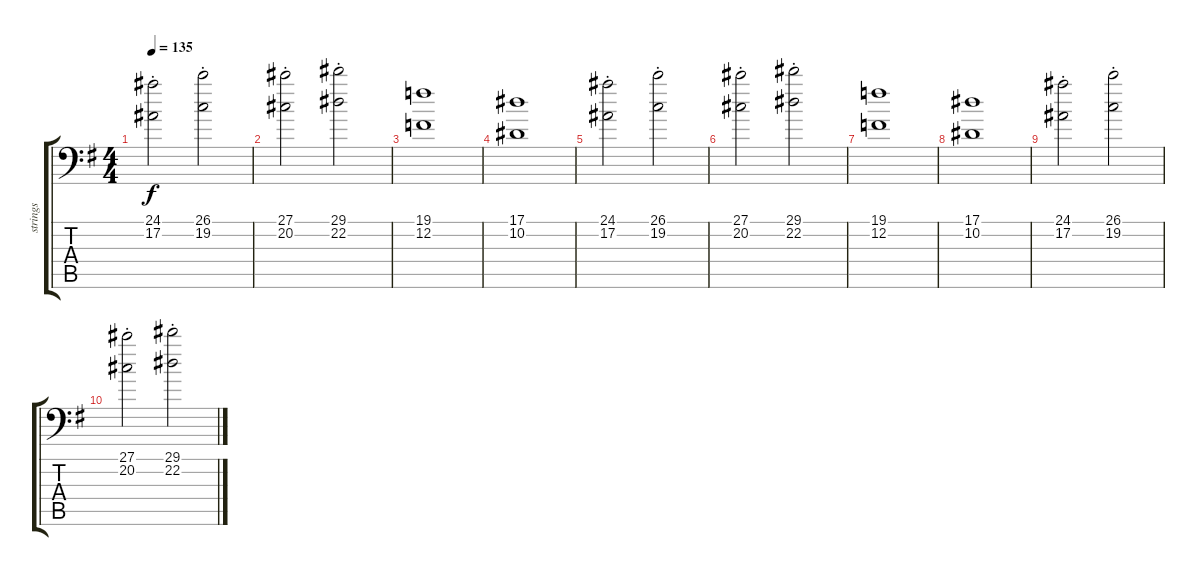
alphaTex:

\track ("strings" "strings") {instrument stringensemble1}
\staff {score tabs}
\tuning (Bb3 F3 Db3 Ab2 Eb2 Bb1) {hide}
\ts (4 4)
\tempo 135
\clef f4
\ks eminor
(24.1{st} 17.2{st}).2{dy f} (26.1{st} 19.2{st}).2 |
(27.1{st} 20.2{st}).2 (29.1{st} 22.2{st}).2 |
(19.1 12.2).1 |
(17.1 10.2).1 |
(24.1{st} 17.2{st}).2 (26.1{st} 19.2{st}).2 |
(27.1{st} 20.2{st}).2 (29.1{st} 22.2{st}).2 |
(19.1 12.2).1 |
(17.1 10.2).1 |
(24.1{st} 17.2{st}).2 (26.1{st} 19.2{st}).2 |
(27.1{st} 20.2{st}).2 (29.1{st} 22.2{st}).2
